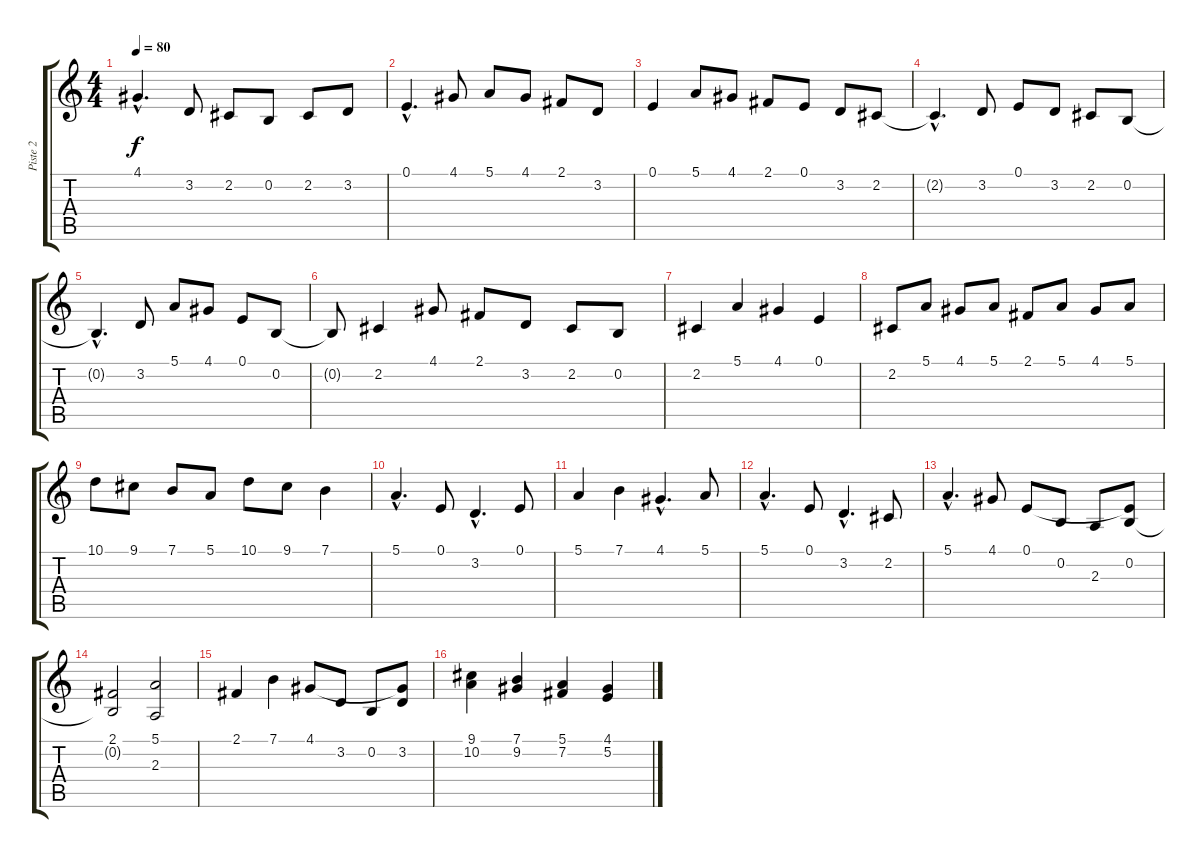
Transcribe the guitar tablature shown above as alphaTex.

\track ("Piste 2" "Piste 2") {instrument violin}
\staff {score tabs}
\tuning (E4 B3 G3 D3 A2 E2) {hide}
\ts (4 4)
\tempo 80
\clef g2
\ks c
4.1{hac}.4{d dy f} 3.2.8 2.2.8 0.2.8 2.2.8 3.2.8 |
0.1{hac}.4{d} 4.1.8 5.1.8 4.1.8 2.1.8 3.2.8 |
0.1.4 5.1.8 4.1.8 2.1.8 0.1.8 3.2.8 2.2.8 |
2.2{hac t}.4{d} 3.2.8 0.1.8 3.2.8 2.2.8 0.2.8 |
0.2{hac t}.4{d} 3.2.8 5.1.8 4.1.8 0.1.8 0.2.8 |
0.2{t}.8 2.2.4 4.1.8 2.1.8 3.2.8 2.2.8 0.2.8 |
2.2.4 5.1.4 4.1.4 0.1.4 |
2.2.8 5.1.8 4.1.8 5.1.8 2.1.8 5.1.8 4.1.8 5.1.8 |
10.1.8 9.1.8 7.1.8 5.1.8 10.1.8 9.1.8 7.1.4 |
5.1{hac}.4{d} 0.1.8 3.2{hac}.4{d} 0.1.8 |
5.1.4 7.1.4 4.1{hac}.4{d} 5.1.8 |
5.1{hac}.4{d} 0.1.8 3.2{hac}.4{d} 2.2.8 |
5.1{hac}.4{d} 4.1.8 0.1.8 0.2.8 2.3.8 (0.1{t} 0.2).8 |
(2.1 0.2{t}).2 (5.1 2.3).2 |
2.1.4 7.1.4 4.1.8 3.2.8 0.2.8 (4.1{t} 3.2).8 |
(9.1 10.2).4 (7.1 9.2).4 (5.1 7.2).4 (4.1 5.2).4
